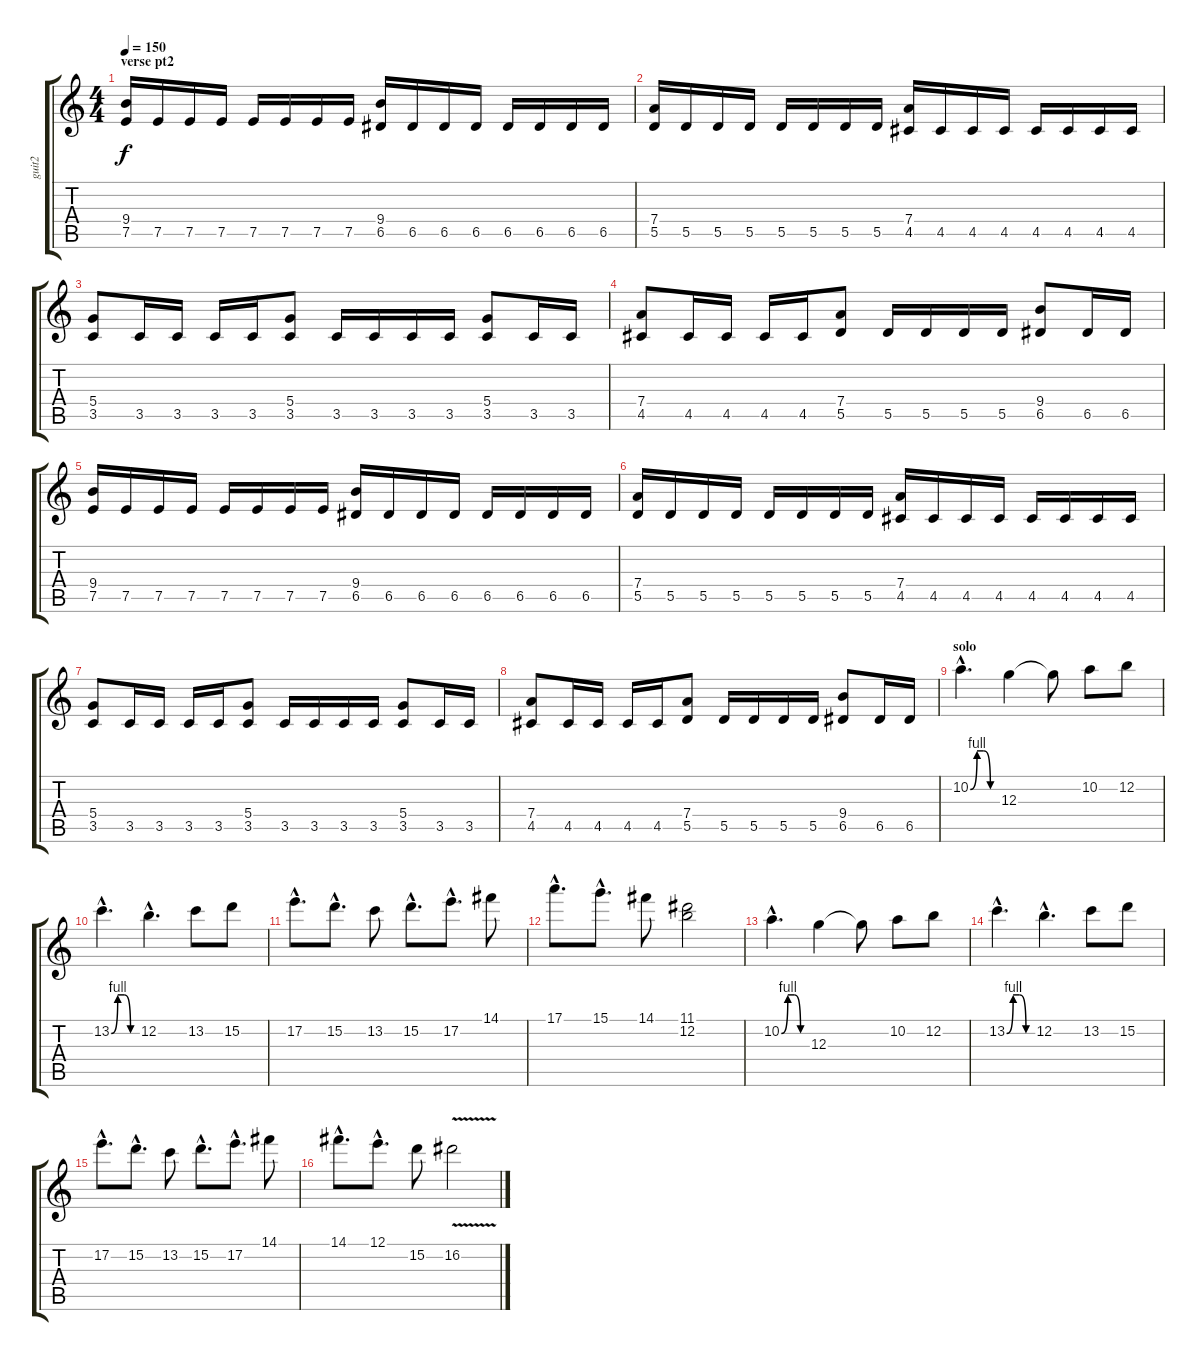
\track ("guit2" "guit2") {instrument distortionguitar}
\staff {score tabs}
\tuning (E4 B3 G3 D3 A2 E2) {hide}
\ts (4 4)
\section ("" "verse pt2")
\tempo 150
\clef g2
\ks c
(9.4 7.5).16{dy f} 7.5.16 7.5.16 7.5.16 7.5.16 7.5.16 7.5.16 7.5.16 (9.4 6.5).16 6.5.16 6.5.16 6.5.16 6.5.16 6.5.16 6.5.16 6.5.16 |
(7.4 5.5).16 5.5.16 5.5.16 5.5.16 5.5.16 5.5.16 5.5.16 5.5.16 (7.4 4.5).16 4.5.16 4.5.16 4.5.16 4.5.16 4.5.16 4.5.16 4.5.16 |
(5.4 3.5).8 3.5.16 3.5.16 3.5.16 3.5.16 (5.4 3.5).8 3.5.16 3.5.16 3.5.16 3.5.16 (5.4 3.5).8 3.5.16 3.5.16 |
(7.4 4.5).8 4.5.16 4.5.16 4.5.16 4.5.16 (7.4 5.5).8 5.5.16 5.5.16 5.5.16 5.5.16 (9.4 6.5).8 6.5.16 6.5.16 |
(9.4 7.5).16 7.5.16 7.5.16 7.5.16 7.5.16 7.5.16 7.5.16 7.5.16 (9.4 6.5).16 6.5.16 6.5.16 6.5.16 6.5.16 6.5.16 6.5.16 6.5.16 |
(7.4 5.5).16 5.5.16 5.5.16 5.5.16 5.5.16 5.5.16 5.5.16 5.5.16 (7.4 4.5).16 4.5.16 4.5.16 4.5.16 4.5.16 4.5.16 4.5.16 4.5.16 |
(5.4 3.5).8 3.5.16 3.5.16 3.5.16 3.5.16 (5.4 3.5).8 3.5.16 3.5.16 3.5.16 3.5.16 (5.4 3.5).8 3.5.16 3.5.16 |
(7.4 4.5).8 4.5.16 4.5.16 4.5.16 4.5.16 (7.4 5.5).8 5.5.16 5.5.16 5.5.16 5.5.16 (9.4 6.5).8 6.5.16 6.5.16 |
\section ("" "solo")
10.2{be (custom 0 0 15 4 30 4 45 0 60 0) hac}.4{d} 12.3.4 12.3{t}.8 10.2.8 12.2.8 |
13.2{be (custom 0 0 15 4 30 4 45 0 60 0) hac}.4{d} 12.2{hac}.4{d} 13.2.8 15.2.8 |
17.2{hac}.8{d} 15.2{hac}.8{d} 13.2.8 15.2{hac}.8{d} 17.2{hac}.8{d} 14.1.8 |
17.1{hac}.8{d} 15.1{hac}.8{d} 14.1.8 (11.1 12.2).2 |
10.2{be (custom 0 0 15 4 30 4 45 0 60 0) hac}.4{d} 12.3.4 12.3{t}.8 10.2.8 12.2.8 |
13.2{be (custom 0 0 15 4 30 4 45 0 60 0) hac}.4{d} 12.2{hac}.4{d} 13.2.8 15.2.8 |
17.2{hac}.8{d} 15.2{hac}.8{d} 13.2.8 15.2{hac}.8{d} 17.2{hac}.8{d} 14.1.8 |
14.1{hac}.8{d} 12.1{hac}.8{d} 15.2.8 16.2{v}.2
